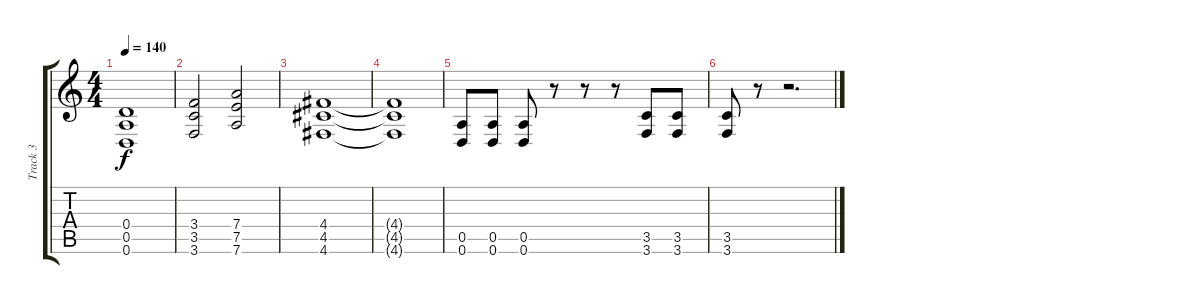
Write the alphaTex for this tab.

\track ("Track 3" "Track 3") {instrument distortionguitar}
\staff {score tabs}
\tuning (E4 B3 G3 D3 A2 D2) {hide}
\ts (4 4)
\tempo 140
\clef g2
\ks c
(0.4 0.5 0.6).1{dy f} |
(3.4 3.5 3.6).2 (7.4 7.5 7.6).2 |
(4.4 4.5 4.6).1 |
(4.4{t} 4.5{t} 4.6{t}).1 |
(0.5 0.6).8 (0.5 0.6).8 (0.5 0.6).8 r.8 r.8 r.8 (3.5 3.6).8 (3.5 3.6).8 |
(3.5 3.6).8 r.8 r.2{d}
